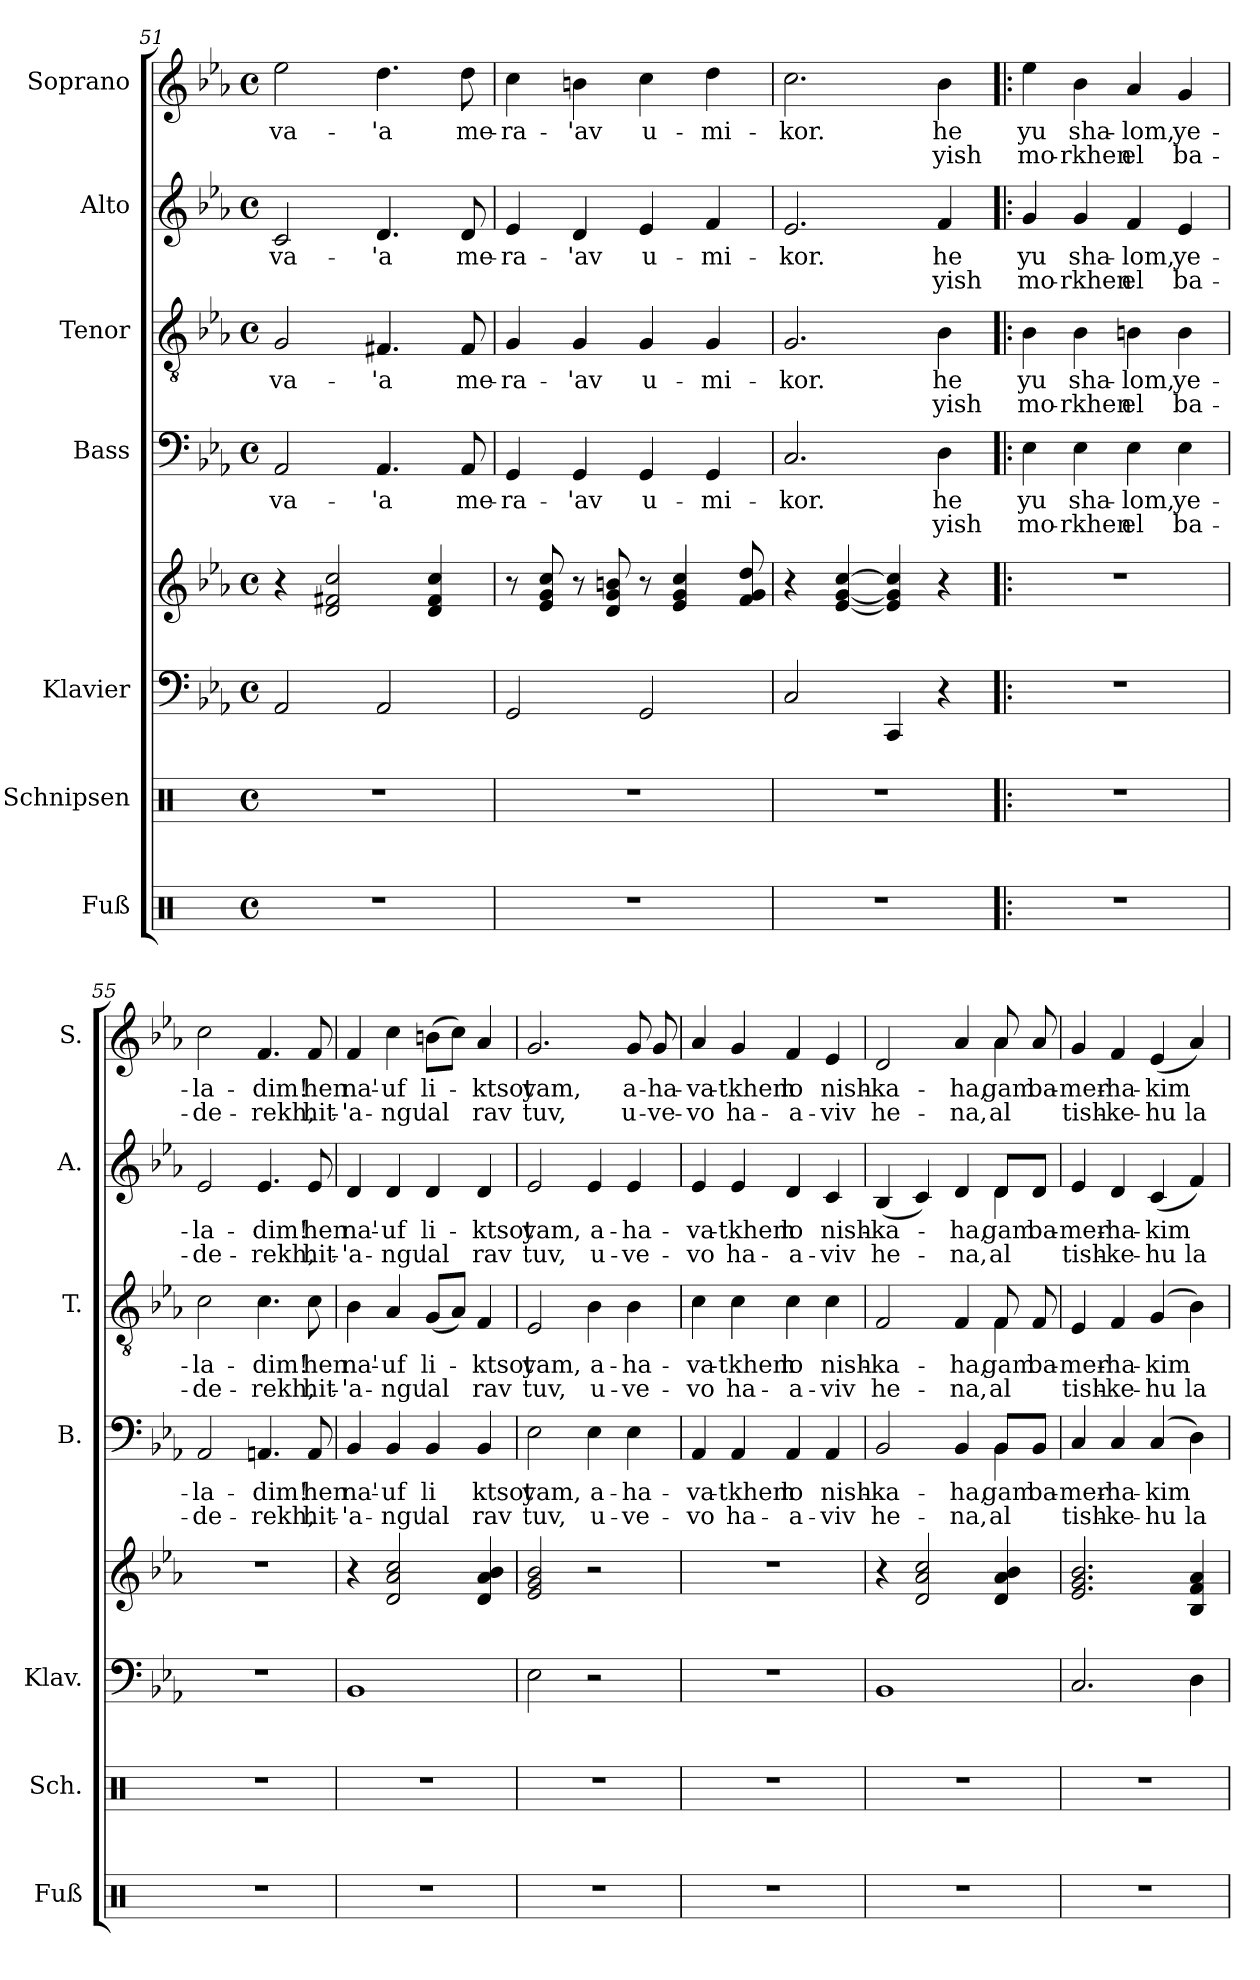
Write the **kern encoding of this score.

**kern	**kern	**kern	**kern	**kern	**text	**text	**kern	**text	**text	**kern	**text	**text	**kern	**text	**text
*part7	*part6	*part5	*part5	*part4	*part4	*part4	*part3	*part3	*part3	*part2	*part2	*part2	*part1	*part1	*part1
*staff8	*staff7	*staff6	*staff5	*staff4	*staff4	*staff4	*staff3	*staff3	*staff3	*staff2	*staff2	*staff2	*staff1	*staff1	*staff1
*I"Fuß	*I"Schnipsen	*I"Klavier	*	*I"Bass	*	*	*I"Tenor	*	*	*I"Alto	*	*	*I"Soprano	*	*
*I'Fuß	*I'Sch.	*I'Klav.	*	*I'B.	*	*	*I'T.	*	*	*I'A.	*	*	*I'S.	*	*
*clefX	*clefX	*clefF4	*clefG2	*clefF4	*	*	*clefGv2	*	*	*clefG2	*	*	*clefG2	*	*
*k[]	*k[]	*k[b-e-a-]	*k[b-e-a-]	*k[b-e-a-]	*	*	*k[b-e-a-]	*	*	*k[b-e-a-]	*	*	*k[b-e-a-]	*	*
*M4/4	*M4/4	*M4/4	*M4/4	*M4/4	*	*	*M4/4	*	*	*M4/4	*	*	*M4/4	*	*
*met(c)	*met(c)	*met(c)	*met(c)	*met(c)	*	*	*met(c)	*	*	*met(c)	*	*	*met(c)	*	*
=51	=51	=51	=51	=51	=51	=51	=51	=51	=51	=51	=51	=51	=51	=51	=51
!	!	!	!	!	!LO:LY:b	!	!	!LO:LY:b	!	!	!LO:LY:b	!	!	!LO:LY:b	!
1r	1r	2AA-/	4r	2AA-/	-va-	.	2G/	-va-	.	2c/	-va-	.	2ee-\	-va-	.
.	.	.	2d/ 2f#X/ 2cc/	.	.	.	.	.	.	.	.	.	.	.	.
!	!	!	!	!	!LO:LY:b	!	!	!LO:LY:b	!	!	!LO:LY:b	!	!	!LO:LY:b	!
.	.	2AA-/	.	4.AA-/	-'a	.	4.F#X/	-'a	.	4.d/	-'a	.	4.dd\	-'a	.
.	.	.	4d/ 4f#/ 4cc/	.	.	.	.	.	.	.	.	.	.	.	.
!	!	!	!	!	!LO:LY:b	!	!	!LO:LY:b	!	!	!LO:LY:b	!	!	!LO:LY:b	!
.	.	.	.	8AA-/	me-	.	8F#/	me-	.	8d/	me-	.	8dd\	me-	.
=52	=52	=52	=52	=52	=52	=52	=52	=52	=52	=52	=52	=52	=52	=52	=52
!	!	!	!	!	!LO:LY:b	!	!	!LO:LY:b	!	!	!LO:LY:b	!	!	!LO:LY:b	!
1r	1r	2GG/	8r	4GG/	-ra-	.	4G/	-ra-	.	4e-/	-ra-	.	4cc\	-ra-	.
.	.	.	8e-/ 8g/ 8cc/	.	.	.	.	.	.	.	.	.	.	.	.
!	!	!	!	!	!LO:LY:b	!	!	!LO:LY:b	!	!	!LO:LY:b	!	!	!LO:LY:b	!
.	.	.	8r	4GG/	-'av	.	4G/	-'av	.	4d/	-'av	.	4bn\	-'av	.
.	.	.	8d/ 8g/ 8bn/	.	.	.	.	.	.	.	.	.	.	.	.
!	!	!	!	!	!LO:LY:b	!	!	!LO:LY:b	!	!	!LO:LY:b	!	!	!LO:LY:b	!
.	.	2GG/	8r	4GG/	u-	.	4G/	u-	.	4e-/	u-	.	4cc\	u-	.
.	.	.	4e-/ 4g/ 4cc/	.	.	.	.	.	.	.	.	.	.	.	.
!	!	!	!	!	!LO:LY:b	!	!	!LO:LY:b	!	!	!LO:LY:b	!	!	!LO:LY:b	!
.	.	.	.	4GG/	-mi-	.	4G/	-mi-	.	4f/	-mi-	.	4dd\	-mi-	.
.	.	.	8f/ 8g/ 8dd/	.	.	.	.	.	.	.	.	.	.	.	.
=53	=53	=53	=53	=53	=53	=53	=53	=53	=53	=53	=53	=53	=53	=53	=53
!	!	!	!	!	!LO:LY:b	!	!	!LO:LY:b	!	!	!LO:LY:b	!	!	!LO:LY:b	!
1r	1r	2C/	4r	2.C/	-kor.	.	2.G/	-kor.	.	2.e-/	-kor.	.	2.cc\	-kor.	.
.	.	.	[4e-/ [4g/ [4cc/	.	.	.	.	.	.	.	.	.	.	.	.
.	.	4CC/	4e-/] 4g/] 4cc/]	.	.	.	.	.	.	.	.	.	.	.	.
!	!	!	!	!	!LO:LY:b	!LO:LY:b	!	!LO:LY:b	!LO:LY:b	!	!LO:LY:b	!LO:LY:b	!	!LO:LY:b	!LO:LY:b
.	.	4r	4r	4D\	he	yish	4B-\	he	yish	4f/	he	yish	4b-\	he	yish
=54!|:	=54!|:	=54!|:	=54!|:	=54!|:	=54!|:	=54!|:	=54!|:	=54!|:	=54!|:	=54!|:	=54!|:	=54!|:	=54!|:	=54!|:	=54!|:
!	!	!	!	!	!LO:LY:b	!LO:LY:b	!	!LO:LY:b	!LO:LY:b	!	!LO:LY:b	!LO:LY:b	!	!LO:LY:b	!LO:LY:b
1r	1r	1r	1r	4E-\	-yu	-mo-	4B-\	-yu	-mo-	4g/	-yu	-mo-	4ee-\	-yu	-mo-
!	!	!	!	!	!LO:LY:b	!LO:LY:b	!	!LO:LY:b	!LO:LY:b	!	!LO:LY:b	!LO:LY:b	!	!LO:LY:b	!LO:LY:b
.	.	.	.	4E-\	sha-	-rkhen	4B-\	sha-	-rkhen	4g/	sha-	-rkhen	4b-\	sha-	-rkhen
!	!	!	!	!	!LO:LY:b	!LO:LY:b	!	!LO:LY:b	!LO:LY:b	!	!LO:LY:b	!LO:LY:b	!	!LO:LY:b	!LO:LY:b
.	.	.	.	4E-\	-lom,	el	4Bn\	-lom,	el	4f/	-lom,	el	4a-/	-lom,	el
!	!	!	!	!	!LO:LY:b	!LO:LY:b	!	!LO:LY:b	!LO:LY:b	!	!LO:LY:b	!LO:LY:b	!	!LO:LY:b	!LO:LY:b
.	.	.	.	4E-\	ye-	ba-	4B\	ye-	ba-	4e-/	ye-	ba-	4g/	ye-	ba-
=55	=55	=55	=55	=55	=55	=55	=55	=55	=55	=55	=55	=55	=55	=55	=55
!	!	!	!	!	!LO:LY:b	!LO:LY:b	!	!LO:LY:b	!LO:LY:b	!	!LO:LY:b	!LO:LY:b	!	!LO:LY:b	!LO:LY:b
1r	1r	1r	1r	2AA-/	-la-	-de-	2c\	-la-	-de-	2e-/	-la-	-de-	2cc\	-la-	-de-
!	!	!	!	!	!LO:LY:b	!LO:LY:b	!	!LO:LY:b	!LO:LY:b	!	!LO:LY:b	!LO:LY:b	!	!LO:LY:b	!LO:LY:b
.	.	.	.	4.AAn/	-dim!	-rekh,	4.c\	-dim!	-rekh,	4.e-/	-dim!	-rekh,	4.f/	-dim!	-rekh,
!	!	!	!	!	!LO:LY:b	!LO:LY:b	!	!LO:LY:b	!LO:LY:b	!	!LO:LY:b	!LO:LY:b	!	!LO:LY:b	!LO:LY:b
.	.	.	.	8AA/	hen	hit-	8c\	hen	hit-	8e-/	hen	hit-	8f/	hen	hit-
=56	=56	=56	=56	=56	=56	=56	=56	=56	=56	=56	=56	=56	=56	=56	=56
!	!	!	!	!	!LO:LY:b	!LO:LY:b	!	!LO:LY:b	!LO:LY:b	!	!LO:LY:b	!LO:LY:b	!	!LO:LY:b	!LO:LY:b
1r	1r	1BB-	4r	4BB-/	na'-	-'a-	4B-\	na'-	-'a-	4d/	na'-	-'a-	4f/	na'-	-'a-
!	!	!	!	!	!LO:LY:b	!LO:LY:b	!	!LO:LY:b	!LO:LY:b	!	!LO:LY:b	!LO:LY:b	!	!LO:LY:b	!LO:LY:b
.	.	.	2d/ 2a-/ 2cc/	4BB-/	-uf	-ngu	4A-/	-uf	-ngu	4d/	-uf	-ngu	4cc\	-uf	-ngu
!	!	!	!	!	!LO:LY:b	!LO:LY:b	!	!LO:LY:b	!LO:LY:b	!	!LO:LY:b	!LO:LY:b	!	!LO:LY:b	!LO:LY:b
.	.	.	.	4BB-/	li	'al	(8G/L	li-	'al	4d/	li-	'al	(8bn\L	li-	'al
.	.	.	.	.	.	.	8A-/J)	.	.	.	.	.	8cc\J)	.	.
!	!	!	!	!	!LO:LY:b	!LO:LY:b	!	!LO:LY:b	!LO:LY:b	!	!LO:LY:b	!LO:LY:b	!	!LO:LY:b	!LO:LY:b
.	.	.	4d/ 4a-/ 4b-/	4BB-/	-ktsot	rav	4F/	-ktsot	rav	4d/	-ktsot	rav	4a-/	-ktsot	rav
=57	=57	=57	=57	=57	=57	=57	=57	=57	=57	=57	=57	=57	=57	=57	=57
!	!	!	!	!	!LO:LY:b	!LO:LY:b	!	!LO:LY:b	!LO:LY:b	!	!LO:LY:b	!LO:LY:b	!	!LO:LY:b	!LO:LY:b
1r	1r	2E-\	2e-/ 2g/ 2b-/	2E-\	yam,	tuv,	2E-/	yam,	tuv,	2e-/	yam,	tuv,	2.g/	yam,	tuv,
!	!	!	!	!	!LO:LY:b	!LO:LY:b	!	!LO:LY:b	!LO:LY:b	!	!LO:LY:b	!LO:LY:b	!	!	!
.	.	2r	2r	4E-\	a-	u-	4B-\	a-	u-	4e-/	a-	u-	.	.	.
!	!	!	!	!	!LO:LY:b	!LO:LY:b	!	!LO:LY:b	!LO:LY:b	!	!LO:LY:b	!LO:LY:b	!	!LO:LY:b	!LO:LY:b
.	.	.	.	4E-\	-ha-	-ve-	4B-\	-ha-	-ve-	4e-/	-ha-	-ve-	8g/	a-	u-
!	!	!	!	!	!	!	!	!	!	!	!	!	!	!LO:LY:b	!LO:LY:b
.	.	.	.	.	.	.	.	.	.	.	.	.	8g/	-ha-	-ve-
=58	=58	=58	=58	=58	=58	=58	=58	=58	=58	=58	=58	=58	=58	=58	=58
!	!	!	!	!	!LO:LY:b	!LO:LY:b	!	!LO:LY:b	!LO:LY:b	!	!LO:LY:b	!LO:LY:b	!	!LO:LY:b	!LO:LY:b
1r	1r	1r	1r	4AA-/	-va-	-vo	4c\	-va-	-vo	4e-/	-va-	-vo	4a-/	-va-	-vo
!	!	!	!	!	!LO:LY:b	!LO:LY:b	!	!LO:LY:b	!LO:LY:b	!	!LO:LY:b	!LO:LY:b	!	!LO:LY:b	!LO:LY:b
.	.	.	.	4AA-/	-tkhem	ha-	4c\	-tkhem	ha-	4e-/	-tkhem	ha-	4g/	-tkhem	ha-
!	!	!	!	!	!LO:LY:b	!LO:LY:b	!	!LO:LY:b	!LO:LY:b	!	!LO:LY:b	!LO:LY:b	!	!LO:LY:b	!LO:LY:b
.	.	.	.	4AA-/	lo	-a-	4c\	lo	-a-	4d/	lo	-a-	4f/	lo	-a-
!	!	!	!	!	!LO:LY:b	!LO:LY:b	!	!LO:LY:b	!LO:LY:b	!	!LO:LY:b	!LO:LY:b	!	!LO:LY:b	!LO:LY:b
.	.	.	.	4AA-/	nish-	-viv	4c\	nish-	-viv	4c/	nish-	-viv	4e-/	nish-	-viv
=59	=59	=59	=59	=59	=59	=59	=59	=59	=59	=59	=59	=59	=59	=59	=59
!	!	!	!	!	!LO:LY:b	!LO:LY:b	!	!LO:LY:b	!LO:LY:b	!	!LO:LY:b	!LO:LY:b	!	!LO:LY:b	!LO:LY:b
*	*	*	*	*^	*	*	*^	*	*	*^	*	*	*^	*	*
1r	1r	1BB-	4r	2BB-/	2.ryy	-ka-	he-	2F/	2.ryy	-ka-	he-	(4B-/	2.ryy	-ka-	he-	2d/	2.ryy	-ka-	he-
.	.	.	2d/ 2a-/ 2cc/	.	.	.	.	.	.	.	.	4c/)	.	.	.	.	.	.	.
!	!	!	!	!	!	!LO:LY:b	!LO:LY:b	!	!	!LO:LY:b	!LO:LY:b	!	!	!LO:LY:b	!LO:LY:b	!	!	!LO:LY:b	!LO:LY:b
.	.	.	.	4BB-/	.	-ha,	-na,	4F/	.	-ha,	-na,	4d/	.	-ha,	-na,	4a-/	.	-ha,	-na,
!	!	!	!	!	!	!LO:LY:b	!LO:LY:b	!	!	!LO:LY:b	!LO:LY:b	!	!	!LO:LY:b	!LO:LY:b	!	!	!LO:LY:b	!LO:LY:b
.	.	.	4d/ 4a-/ 4b-/	8BB-/L	4BB-\	gam	al	8F/	4F\	gam	al	8d/L	4d\	gam	al	8a-/	4a-\	gam	al
!	!	!	!	!	!	!LO:LY:b	!	!	!	!LO:LY:b	!	!	!	!LO:LY:b	!	!	!	!LO:LY:b	!
.	.	.	.	8BB-/J	.	ba-	.	8F/	.	ba-	.	8d/J	.	ba-	.	8a-/	.	ba-	.
*	*	*	*	*v	*v	*	*	*	*	*	*	*v	*v	*	*	*v	*v	*	*
*	*	*	*	*	*	*	*v	*v	*	*	*	*	*	*	*	*
=60	=60	=60	=60	=60	=60	=60	=60	=60	=60	=60	=60	=60	=60	=60	=60
!	!	!	!	!	!LO:LY:b	!LO:LY:b	!	!LO:LY:b	!LO:LY:b	!	!LO:LY:b	!LO:LY:b	!	!LO:LY:b	!LO:LY:b
1r	1r	2.C/	2.e-/ 2.g/ 2.b-/	4C/	-mer-	tish-	4E-/	-mer-	tish-	4e-/	-mer-	tish-	4g/	-mer-	tish-
!	!	!	!	!	!LO:LY:b	!LO:LY:b	!	!LO:LY:b	!LO:LY:b	!	!LO:LY:b	!LO:LY:b	!	!LO:LY:b	!LO:LY:b
.	.	.	.	4C/	-ha-	-ke-	4F/	-ha-	-ke-	4d/	-ha-	-ke-	4f/	-ha-	-ke-
!	!	!	!	!	!LO:LY:b	!LO:LY:b	!	!LO:LY:b	!LO:LY:b	!	!LO:LY:b	!LO:LY:b	!	!LO:LY:b	!LO:LY:b
.	.	.	.	(4C/	-kim	-hu	(4G/	-kim	-hu	(4c/	-kim	-hu	(4e-/	-kim	-hu
!	!	!	!	!	!	!LO:LY:b	!	!	!LO:LY:b	!	!	!LO:LY:b	!	!	!LO:LY:b
.	.	4D\	4B-/ 4f/ 4a-/	4D\)	.	la-	4B-\)	.	la-	4f/)	.	la-	4a-/)	.	la-
=	=	=	=	=	=	=	=	=	=	=	=	=	=	=	=
*-	*-	*-	*-	*-	*-	*-	*-	*-	*-	*-	*-	*-	*-	*-	*-
